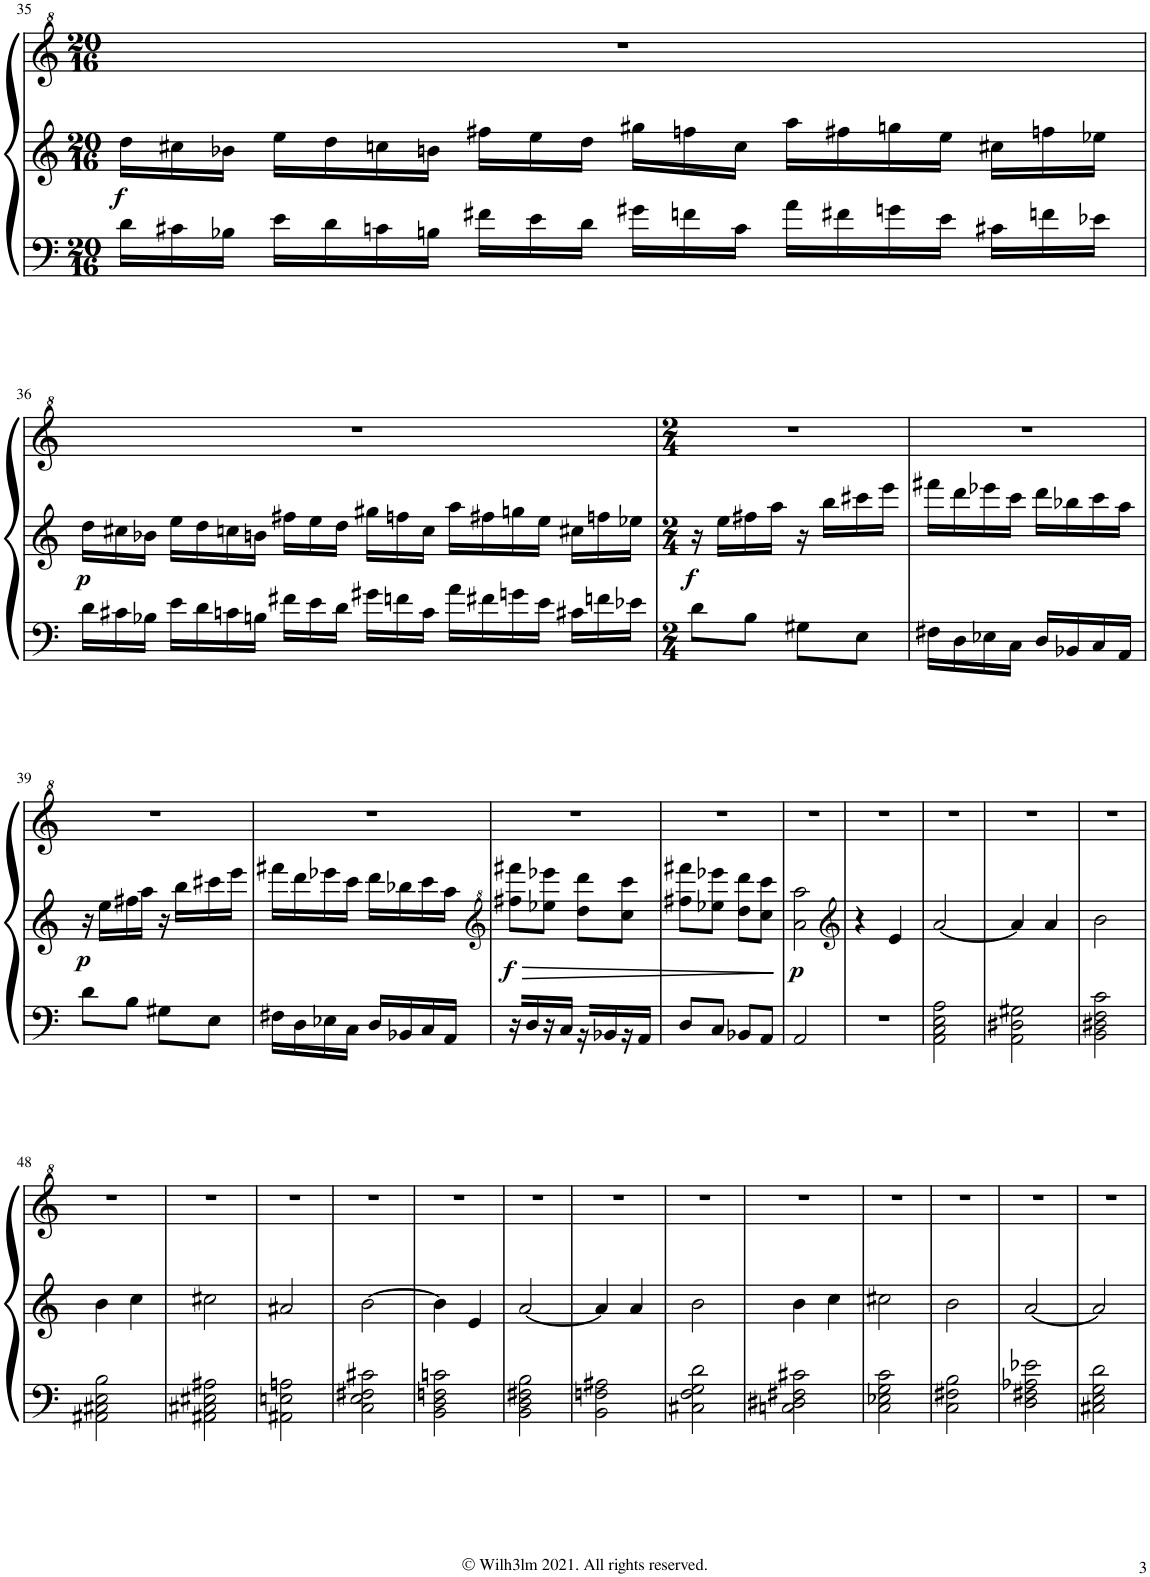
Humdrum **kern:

**kern	**kern	**kern	**dynam
*part1	*part1	*part1	*part1
*staff3	*staff2	*staff1	*staff1/2/3
*I"Piano	*	*	*
*I'Pno.	*	*	*
!!LO:PB:g=z
*clefF4	*clefG2	*clefG^2	*
*k[]	*k[]	*k[]	*
*M20/16	*M20/16	*M20/16	*
=35	=35	=35	=35
!	!	!	!LO:DY:b=2
16d\LL	16dd\LL	4%5r	f
16c#X\	16cc#X\	.	.
16B-X\JJ	16b-X\JJ	.	.
16e\LL	16ee\LL	.	.
16d\	16dd\	.	.
16cn\	16ccn\	.	.
16Bn\JJ	16bn\JJ	.	.
16f#X\LL	16ff#X\LL	.	.
16e\	16ee\	.	.
16d\JJ	16dd\JJ	.	.
16g#X\LL	16gg#X\LL	.	.
16fn\	16ffn\	.	.
16c\JJ	16cc\JJ	.	.
16a\LL	16aa\LL	.	.
16f#X\	16ff#X\	.	.
16gn\	16ggn\	.	.
16e\JJ	16ee\JJ	.	.
16c#X\LL	16cc#X\LL	.	.
16fn\	16ffn\	.	.
16e-X\JJ	16ee-X\JJ	.	.
!!LO:LB:g=z
=36	=36	=36	=36
!	!	!	!LO:DY:b=2
16d\LL	16dd\LL	4%5r	p
16c#X\	16cc#X\	.	.
16B-X\JJ	16b-X\JJ	.	.
16e\LL	16ee\LL	.	.
16d\	16dd\	.	.
16cn\	16ccn\	.	.
16Bn\JJ	16bn\JJ	.	.
16f#X\LL	16ff#X\LL	.	.
16e\	16ee\	.	.
16d\JJ	16dd\JJ	.	.
16g#X\LL	16gg#X\LL	.	.
16fn\	16ffn\	.	.
16c\JJ	16cc\JJ	.	.
16a\LL	16aa\LL	.	.
16f#X\	16ff#X\	.	.
16gn\	16ggn\	.	.
16e\JJ	16ee\JJ	.	.
16c#X\LL	16cc#X\LL	.	.
16fn\	16ffn\	.	.
16e-X\JJ	16ee-X\JJ	.	.
=37	=37	=37	=37
*M2/4	*M2/4	*M2/4	*
!	!	!	!LO:DY:b=2
8d\L	16r	2r	f
.	16ee\LL	.	.
8B\J	16ff#X\	.	.
.	16aa\JJ	.	.
8G#X\L	16r	.	.
.	16bb\LL	.	.
8E\J	16ccc#X\	.	.
.	16eee\JJ	.	.
=38	=38	=38	=38
16F#X\LL	16fff#X\LL	2r	.
16D\	16ddd\	.	.
16E-X\	16eee-X\	.	.
16C\JJ	16ccc\JJ	.	.
16D/LL	16ddd\LL	.	.
16BB-X/	16bb-X\	.	.
16C/	16ccc\	.	.
16AA/JJ	16aa\JJ	.	.
!!LO:LB:g=z
=39	=39	=39	=39
!	!	!	!LO:DY:b=2
8d\L	16r	2r	p
.	16ee\LL	.	.
8B\J	16ff#X\	.	.
.	16aa\JJ	.	.
8G#X\L	16r	.	.
.	16bb\LL	.	.
8E\J	16ccc#X\	.	.
.	16eee\JJ	.	.
=40	=40	=40	=40
16F#X\LL	16fff#X\LL	2r	.
16D\	16ddd\	.	.
16E-X\	16eee-X\	.	.
16C\JJ	16ccc\JJ	.	.
16D/LL	16ddd\LL	.	.
16BB-X/	16bb-X\	.	.
16C/	16ccc\	.	.
16AA/JJ	16aa\JJ	.	.
=41	=41	=41	=41
*	*clefG^2	*	*
!	!	!	!LO:DY:b=2
16r	8fff#X\ 8ffff#X\L	2r	f
16D/	.	.	.
16r	8eee-X\ 8eeee-X\J	.	.
16C/JJ	.	.	.
16r	8ddd\ 8dddd\L	.	.
16BB-X/	.	.	.
16r	8ccc\ 8cccc\J	.	.
16AA/JJ	.	.	.
=42	=42	=42	=42
8D/L	8fff#X\ 8ffff#X\L	2r	.
8C/J	8eee-X\ 8eeee-X\J	.	.
8BB-X/L	8ddd\ 8dddd\L	.	.
8AA/J	8ccc\ 8cccc\J	.	.
=43	=43	=43	=43
!	!	!	!LO:DY:b=2
2AA/	2aa\ 2aaa\	2r	p
=44	=44	=44	=44
*	*clefG2	*	*
2r	4r	2r	.
.	4e/	.	.
=45	=45	=45	=45
2AA\ 2C\ 2E\ 2A\	[2a/	2r	.
=46	=46	=46	=46
2AA\ 2D#X\ 2G#X\	4a/]	2r	.
.	4a/	.	.
=47	=47	=47	=47
2BB\ 2D#X\ 2F\ 2c\	2b\	2r	.
!!LO:LB:g=z
=48	=48	=48	=48
2AA#X\ 2C#X\ 2E\ 2B\	4b\	2r	.
.	4cc\	.	.
=49	=49	=49	=49
2AA#X\ 2C#X\ 2E#X\ 2A#X\	2cc#X\	2r	.
=50	=50	=50	=50
2AA#X\ 2En\ 2An\	2a#X/	2r	.
=51	=51	=51	=51
2C\ 2E\ 2F#X\ 2c#X\	[2b\	2r	.
=52	=52	=52	=52
2BB\ 2D\ 2Fn\ 2cn\	4b\]	2r	.
.	4e/	.	.
=53	=53	=53	=53
2BB\ 2D\ 2F#X\ 2B\	[2a/	2r	.
=54	=54	=54	=54
2BB\ 2Fn\ 2A#X\	4a/]	2r	.
.	4a/	.	.
=55	=55	=55	=55
2C#X\ 2F\ 2G\ 2d\	2b\	2r	.
=56	=56	=56	=56
2Cn\ 2D#X\ 2F#X\ 2c#X\	4b\	2r	.
.	4cc\	.	.
=57	=57	=57	=57
2C\ 2E-X\ 2G\ 2c\	2cc#X\	2r	.
=58	=58	=58	=58
2C\ 2F#X\ 2B\	2b\	2r	.
=59	=59	=59	=59
2D\ 2F#X\ 2A-X\ 2e-X\	[2a/	2r	.
=60	=60	=60	=60
2C#X\ 2E\ 2G\ 2d\	2a/]	2r	.
=	=	=	=
*-	*-	*-	*-
